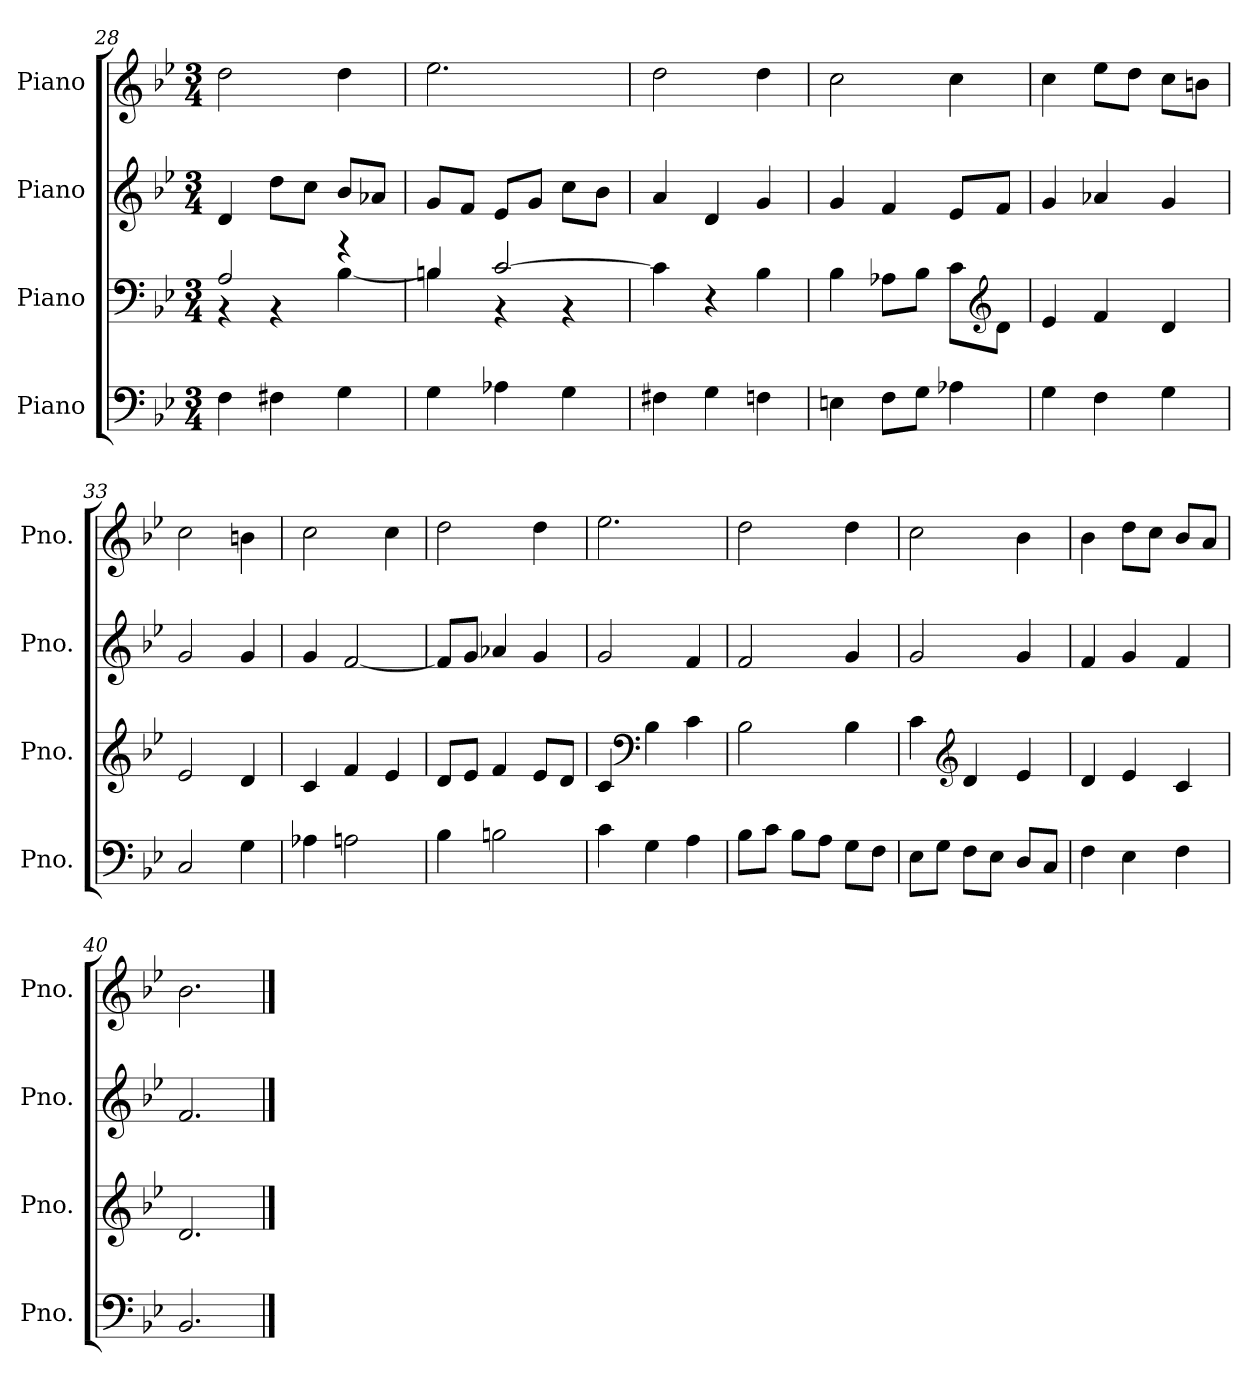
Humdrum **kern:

**kern	**kern	**kern	**kern
*part4	*part3	*part2	*part1
*staff4	*staff3	*staff2	*staff1
*I"Piano	*I"Piano	*I"Piano	*I"Piano
*I'Pno.	*I'Pno.	*I'Pno.	*I'Pno.
!!LO:LB:g=z
*clefF4	*clefF4	*clefG2	*clefG2
*k[b-e-]	*k[b-e-]	*k[b-e-]	*k[b-e-]
*M3/4	*M3/4	*M3/4	*M3/4
=28	=28	=28	=28
*	*^	*	*
4F\	2A/	4r	4d/	2dd\
4F#X\	.	4r	8dd\L	.
.	.	.	8cc\J	.
4G\	4r	[4B-\	8b-/L	4dd\
.	.	.	8a-X/J	.
=29	=29	=29	=29	=29
4G\	4Bn/	4B-\]	8g/L	2.ee-\
.	.	.	8f/J	.
4A-X\	[2c/	4r	8e-/L	.
.	.	.	8g/J	.
4G\	.	4r	8cc\L	.
.	.	.	8b-\J	.
*	*v	*v	*	*
=30	=30	=30	=30
4F#X\	4c\]	4a/	2dd\
4G\	4r	4d/	.
4Fn\	4B-\	4g/	4dd\
=31	=31	=31	=31
4En\	4B-\	4g/	2cc\
8F\L	8A-X\L	4f/	.
8G\J	8B-\J	.	.
4A-X\	8c\L	8e-/L	4cc\
*	*clefG2	*	*
.	8d\J	8f/J	.
=32	=32	=32	=32
4G\	4e-/	4g/	4cc\
4F\	4f/	4a-X/	8ee-\L
.	.	.	8dd\J
4G\	4d/	4g/	8cc\L
.	.	.	8bn\J
=33	=33	=33	=33
2C/	2e-/	2g/	2cc\
4G\	4d/	4g/	4bn\
=34	=34	=34	=34
4A-X\	4c/	4g/	2cc\
2An\	4f/	[2f/	.
.	4e-/	.	4cc\
!!LO:PB:g=z
=35	=35	=35	=35
4B-\	8d/L	8f/L]	2dd\
.	8e-/J	8g/J	.
2Bn\	4f/	4a-X/	.
.	8e-/L	4g/	4dd\
.	8d/J	.	.
=36	=36	=36	=36
4c\	4c/	2g/	2.ee-\
*	*clefF4	*	*
4G\	4B-\	.	.
4A\	4c\	4f/	.
=37	=37	=37	=37
8B-\L	2B-\	2f/	2dd\
8c\J	.	.	.
8B-\L	.	.	.
8A\J	.	.	.
8G\L	4B-\	4g/	4dd\
8F\J	.	.	.
=38	=38	=38	=38
8E-\L	4c\	2g/	2cc\
8G\J	.	.	.
*	*clefG2	*	*
8F\L	4d/	.	.
8E-\J	.	.	.
8D/L	4e-/	4g/	4b-\
8C/J	.	.	.
=39	=39	=39	=39
4F\	4d/	4f/	4b-\
4E-\	4e-/	4g/	8dd\L
.	.	.	8cc\J
4F\	4c/	4f/	8b-/L
.	.	.	8a/J
=40	=40	=40	=40
2.BB-/	2.d/	2.f/	2.b-\
==	==	==	==
*-	*-	*-	*-
